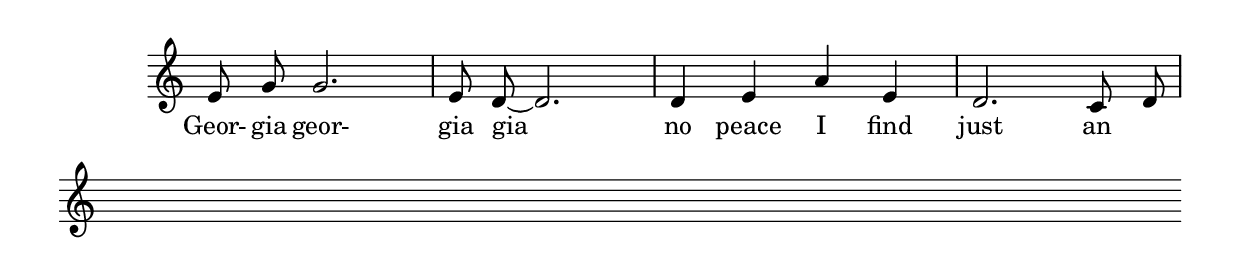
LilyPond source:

#(ly:set-option 'midi-extension "mid")
\version "2.12.3"
\include "english.ly"
\header{ 
title = ""
composer = ""
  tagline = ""  % removed 
}
%{
   +         2  
| GP - -  - | GR - - - | - G D G | R - - SR |
  Geor-gia geor-gia no peace I find      just an   

 
  
  
 
 %}
  
melody = {
\once \override Staff.TimeSignature #'stencil = ##f
\clef treble
\key c \major
\autoBeamOn  
\cadenzaOn
\bar "|" e'8 g'8 g'2.    \bar "|" e'8 d'8~ d'2.    \bar "|" d'4 e'4 a'4 e'4 \bar "|" d'2.   c'8 d'8 \bar "|"  \break        \grace s64 

}

text = \lyricmode {
  Geor- gia geor- gia gia no peace I find just an
}

\score{

<<
  \new Voice = "one" {
    \melody
  }
  \new Lyrics \lyricsto "one" \text
>>
\layout {
  \context {
       \Score
    \remove "Bar_number_engraver"
  } 
  }
\midi { 
  \context {
    \Score
    tempoWholesPerMinute = #(ly:make-moment 200 4)
   }
 }
}
